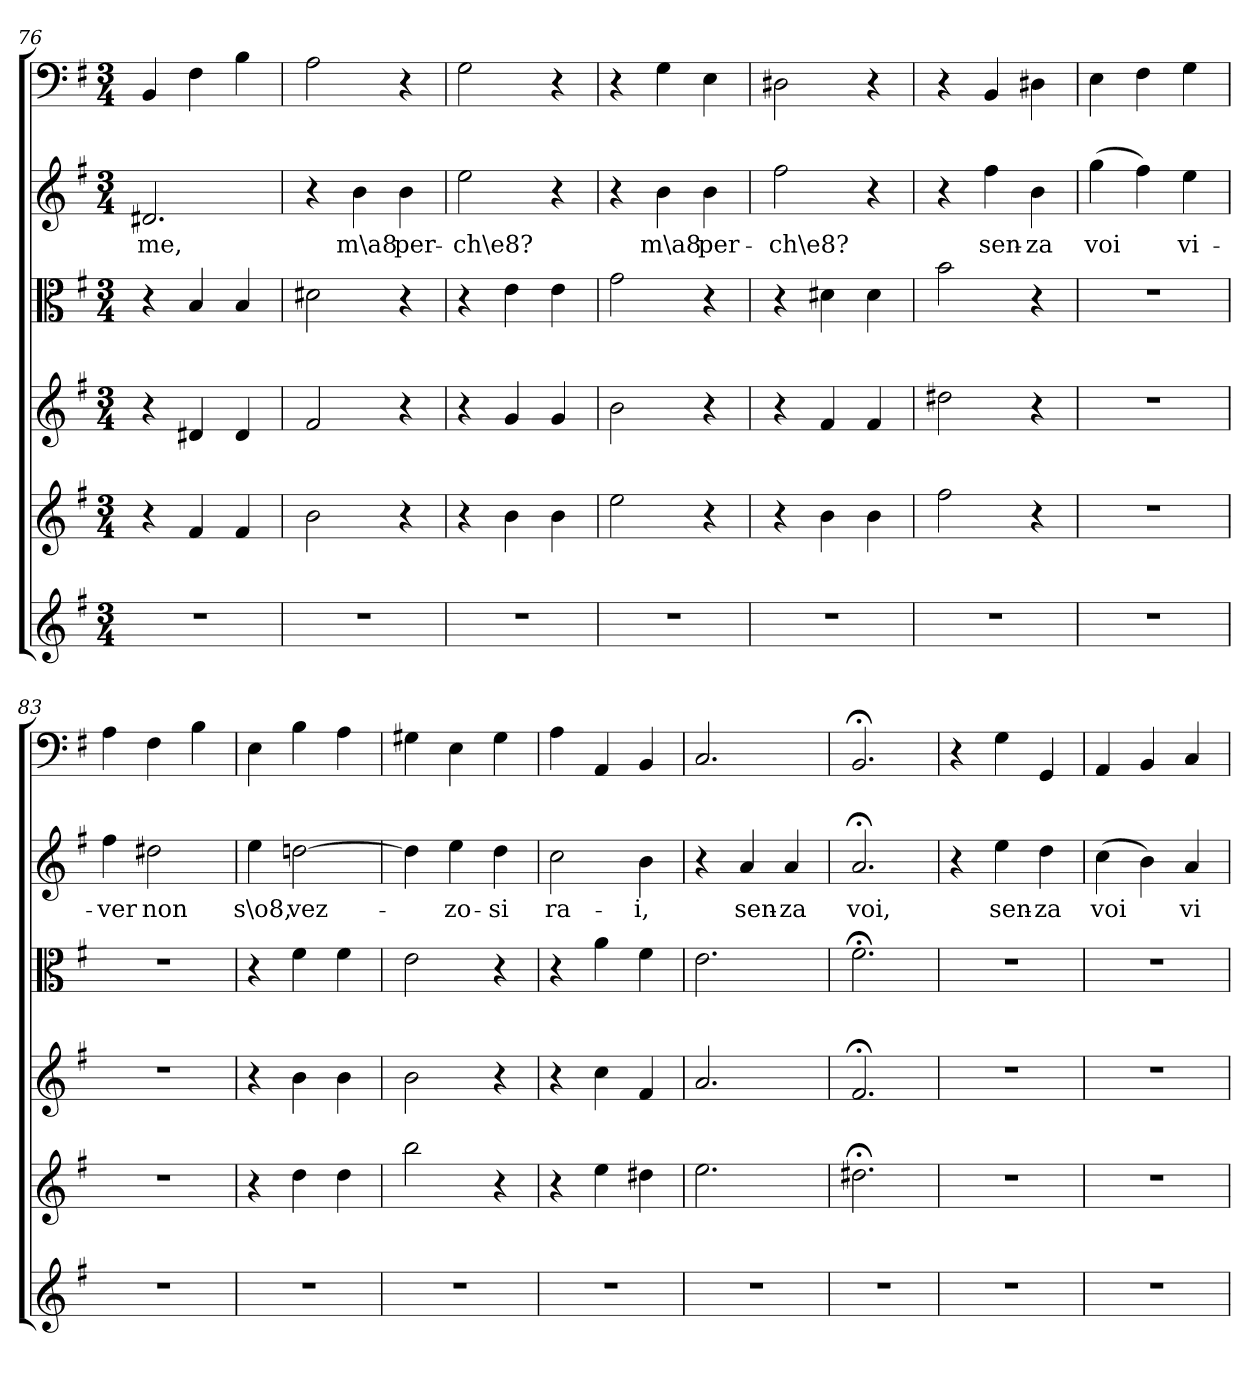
**kern	**kern	**kern	**kern	**kern	**text	**kern
*part6	*part5	*part4	*part3	*part2	*part2	*part1
*staff6	*staff5	*staff4	*staff3	*staff2	*staff2	*staff1
*clefG2	*clefG2	*clefG2	*clefC3	*clefG2	*	*clefF4
*k[f#]	*k[f#]	*k[f#]	*k[f#]	*k[f#]	*	*k[f#]
*e:	*e:	*e:	*e:	*e:	*	*e:
*M3/4	*M3/4	*M3/4	*M3/4	*M3/4	*	*M3/4
=76	=76	=76	=76	=76	=76	=76
2.r	4r	4r	4r	2.d#X/	me,	4BB/
.	4f#/	4d#X/	4B/	.	.	4F#\
.	4f#/	4d#/	4B/	.	.	4B\
=77	=77	=77	=77	=77	=77	=77
2.r	2b\	2f#/	2d#X\	4r	.	2A\
.	.	.	.	4b\	m\a8	.
.	4r	4r	4r	4b\	per-	4r
=78	=78	=78	=78	=78	=78	=78
2.r	4r	4r	4r	2ee\	-ch\e8?	2G\
.	4b\	4g/	4e\	.	.	.
.	4b\	4g/	4e\	4r	.	4r
=79	=79	=79	=79	=79	=79	=79
2.r	2ee\	2b\	2g\	4r	.	4r
.	.	.	.	4b\	m\a8	4G\
.	4r	4r	4r	4b\	per-	4E\
=80	=80	=80	=80	=80	=80	=80
2.r	4r	4r	4r	2ff#\	-ch\e8?	2D#X\
.	4b\	4f#/	4d#X\	.	.	.
.	4b\	4f#/	4d#\	4r	.	4r
=81	=81	=81	=81	=81	=81	=81
2.r	2ff#\	2dd#X\	2b\	4r	.	4r
.	.	.	.	4ff#\	sen-	4BB/
.	4r	4r	4r	4b\	-za	4D#X\
=82	=82	=82	=82	=82	=82	=82
2.r	2.r	2.r	2.r	(4gg\	voi	4E\
.	.	.	.	4ff#\)	.	4F#\
.	.	.	.	4ee\	vi-	4G\
=83	=83	=83	=83	=83	=83	=83
2.r	2.r	2.r	2.r	4ff#\	-ver	4A\
.	.	.	.	2dd#X\	non	4F#\
.	.	.	.	.	.	4B\
=84	=84	=84	=84	=84	=84	=84
2.r	4r	4r	4r	4ee\	s\o8,	4E\
.	4dd\	4b\	4f#\	[2ddn\	vez-	4B\
.	4dd\	4b\	4f#\	.	.	4A\
=85	=85	=85	=85	=85	=85	=85
2.r	2bb\	2b\	2e\	4dd\]	.	4G#X\
.	.	.	.	4ee\	-zo-	4E\
.	4r	4r	4r	4dd\	-si	4G#\
=86	=86	=86	=86	=86	=86	=86
2.r	4r	4r	4r	2cc\	ra-	4A\
.	4ee\	4cc\	4a\	.	.	4AA/
.	4dd#X\	4f#/	4f#\	4b\	-i,	4BB/
=87	=87	=87	=87	=87	=87	=87
2.r	2.ee\	2.a/	2.e\	4r	.	2.C/
.	.	.	.	4a/	sen-	.
.	.	.	.	4a/	-za	.
=88	=88	=88	=88	=88	=88	=88
2.r	2.dd#X;<\	2.f#;</	2.f#;<\	2.a;</	voi,	2.BB;</
=89	=89	=89	=89	=89	=89	=89
2.r	2.r	2.r	2.r	4r	.	4r
.	.	.	.	4ee\	sen-	4G\
.	.	.	.	4dd\	-za	4GG/
=90	=90	=90	=90	=90	=90	=90
2.r	2.r	2.r	2.r	(4cc\	voi	4AA/
.	.	.	.	4b\)	.	4BB/
.	.	.	.	4a/	vi-	4C/
=	=	=	=	=	=	=
*-	*-	*-	*-	*-	*-	*-
